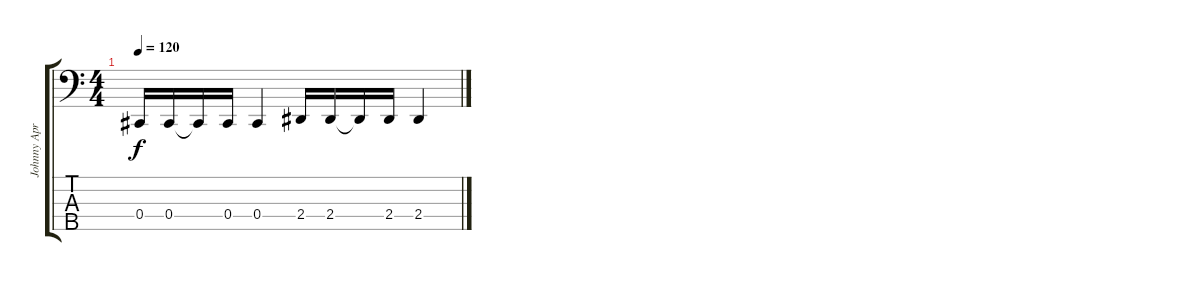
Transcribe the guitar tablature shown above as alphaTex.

\track ("Johnny April" "Johnny Apr") {instrument electricbassfinger}
\staff {score tabs}
\tuning (E2 B1 Gb1 Db1 Ab0) {hide}
\ts (4 4)
\tempo 120
\clef f4
\ks c
0.4.16{dy f} 0.4.16 0.4{t}.16 0.4.16 0.4.4 2.4.16 2.4.16 2.4{t}.16 2.4.16 2.4.4
